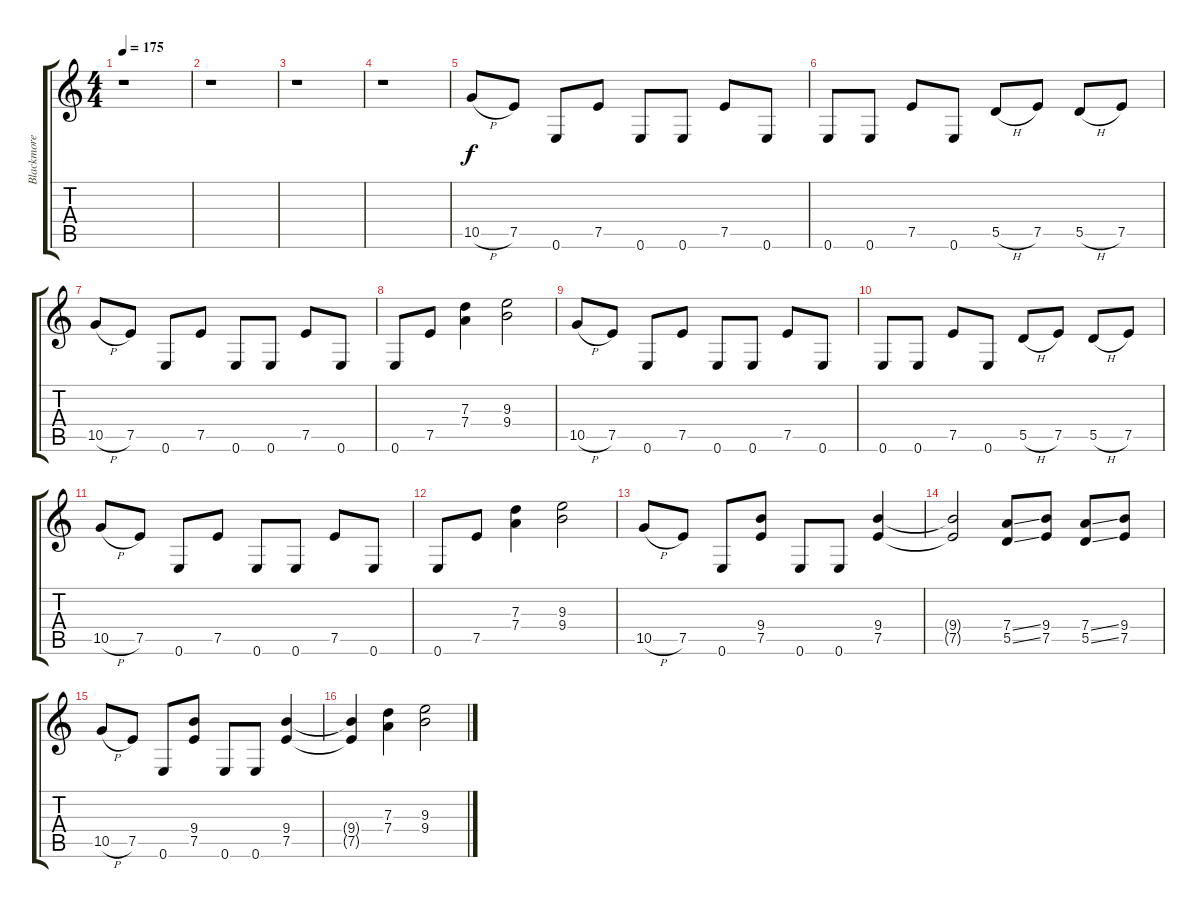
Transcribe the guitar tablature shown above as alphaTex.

\track ("Blackmore" "Blackmore") {instrument distortionguitar}
\staff {score tabs}
\tuning (E4 B3 G3 D3 A2 E2) {hide}
\ts (4 4)
\tempo 175
\clef g2
\ks c
r.1{dy f} |
r.1 |
r.1 |
r.1 |
10.5{h}.8 7.5.8 0.6.8 7.5.8 0.6.8 0.6.8 7.5.8 0.6.8 |
0.6.8 0.6.8 7.5.8 0.6.8 5.5{h}.8 7.5.8 5.5{h}.8 7.5.8 |
10.5{h}.8 7.5.8 0.6.8 7.5.8 0.6.8 0.6.8 7.5.8 0.6.8 |
0.6.8 7.5.8 (7.3 7.4).4 (9.3 9.4).2 |
10.5{h}.8 7.5.8 0.6.8 7.5.8 0.6.8 0.6.8 7.5.8 0.6.8 |
0.6.8 0.6.8 7.5.8 0.6.8 5.5{h}.8 7.5.8 5.5{h}.8 7.5.8 |
10.5{h}.8 7.5.8 0.6.8 7.5.8 0.6.8 0.6.8 7.5.8 0.6.8 |
0.6.8 7.5.8 (7.3 7.4).4 (9.3 9.4).2 |
10.5{h}.8 7.5.8 0.6.8 (9.4 7.5).8 0.6.8 0.6.8 (9.4 7.5).4 |
(9.4{t} 7.5{t}).2 (7.4{ss} 5.5{ss}).8 (9.4 7.5).8 (7.4{ss} 5.5{ss}).8 (9.4 7.5).8 |
10.5{h}.8 7.5.8 0.6.8 (9.4 7.5).8 0.6.8 0.6.8 (9.4 7.5).4 |
(9.4{t} 7.5{t}).4 (7.3 7.4).4 (9.3 9.4).2
